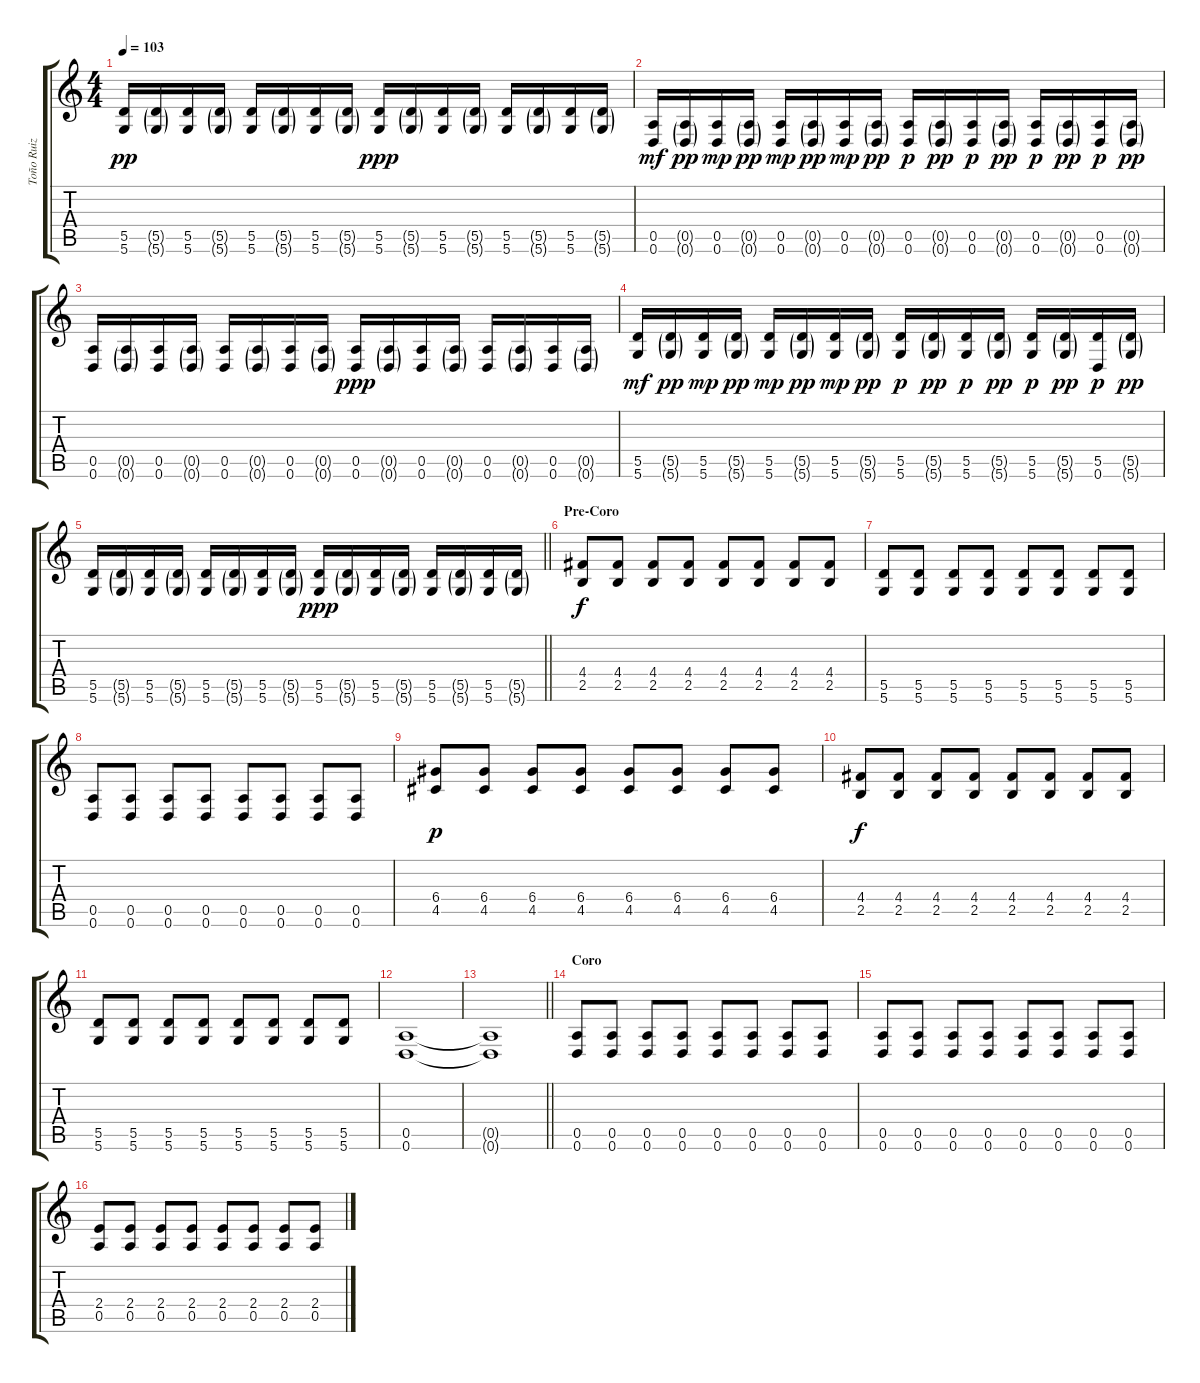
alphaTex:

\track ("Toño Ruiz" "Toño Ruiz") {instrument overdrivenguitar}
\staff {score tabs}
\tuning (E4 B3 G3 D3 A2 D2) {hide}
\ts (4 4)
\tempo 103
\clef g2
\ks c
(5.5 5.6).16{dy pp} (5.5{g} 5.6{g}).16 (5.5 5.6).16 (5.5{g} 5.6{g}).16 (5.5 5.6).16 (5.5{g} 5.6{g}).16 (5.5 5.6).16 (5.5{g} 5.6{g}).16 (5.5 5.6).16{dy ppp} (5.5{g} 5.6{g}).16 (5.5 5.6).16 (5.5{g} 5.6{g}).16 (5.5 5.6).16 (5.5{g} 5.6{g}).16 (5.5 5.6).16 (5.5{g} 5.6{g}).16 |
(0.5 0.6).16{dy mf} (0.5{g} 0.6{g}).16{dy pp} (0.5 0.6).16{dy mp} (0.5{g} 0.6{g}).16{dy pp} (0.5 0.6).16{dy mp} (0.5{g} 0.6{g}).16{dy pp} (0.5 0.6).16{dy mp} (0.5{g} 0.6{g}).16{dy pp} (0.5 0.6).16{dy p} (0.5{g} 0.6{g}).16{dy pp} (0.5 0.6).16{dy p} (0.5{g} 0.6{g}).16{dy pp} (0.5 0.6).16{dy p} (0.5{g} 0.6{g}).16{dy pp} (0.5 0.6).16{dy p} (0.5{g} 0.6{g}).16{dy pp} |
(0.5 0.6).16 (0.5{g} 0.6{g}).16 (0.5 0.6).16 (0.5{g} 0.6{g}).16 (0.5 0.6).16 (0.5{g} 0.6{g}).16 (0.5 0.6).16 (0.5{g} 0.6{g}).16 (0.5 0.6).16{dy ppp} (0.5{g} 0.6{g}).16 (0.5 0.6).16 (0.5{g} 0.6{g}).16 (0.5 0.6).16 (0.5{g} 0.6{g}).16 (0.5 0.6).16 (0.5{g} 0.6{g}).16 |
(5.5 5.6).16{dy mf} (5.5{g} 5.6{g}).16{dy pp} (5.5 5.6).16{dy mp} (5.5{g} 5.6{g}).16{dy pp} (5.5 5.6).16{dy mp} (5.5{g} 5.6{g}).16{dy pp} (5.5 5.6).16{dy mp} (5.5{g} 5.6{g}).16{dy pp} (5.5 5.6).16{dy p} (5.5{g} 5.6{g}).16{dy pp} (5.5 5.6).16{dy p} (5.5{g} 5.6{g}).16{dy pp} (5.5 5.6).16{dy p} (5.5{g} 5.6{g}).16{dy pp} (5.5 0.6).16{dy p} (5.5{g} 5.6{g}).16{dy pp} |
\barLineRight lightlight
(5.5 5.6).16 (5.5{g} 5.6{g}).16 (5.5 5.6).16 (5.5{g} 5.6{g}).16 (5.5 5.6).16 (5.5{g} 5.6{g}).16 (5.5 5.6).16 (5.5{g} 5.6{g}).16 (5.5 5.6).16{dy ppp} (5.5{g} 5.6{g}).16 (5.5 5.6).16 (5.5{g} 5.6{g}).16 (5.5 5.6).16 (5.5{g} 5.6{g}).16 (5.5 5.6).16 (5.5{g} 5.6{g}).16 |
\section ("" "Pre-Coro")
(4.4 2.5).8{dy f} (4.4 2.5).8 (4.4 2.5).8 (4.4 2.5).8 (4.4 2.5).8 (4.4 2.5).8 (4.4 2.5).8 (4.4 2.5).8 |
(5.5 5.6).8 (5.5 5.6).8 (5.5 5.6).8 (5.5 5.6).8 (5.5 5.6).8 (5.5 5.6).8 (5.5 5.6).8 (5.5 5.6).8 |
(0.5 0.6).8 (0.5 0.6).8 (0.5 0.6).8 (0.5 0.6).8 (0.5 0.6).8 (0.5 0.6).8 (0.5 0.6).8 (0.5 0.6).8 |
(6.4 4.5).8{dy p} (6.4 4.5).8 (6.4 4.5).8 (6.4 4.5).8 (6.4 4.5).8 (6.4 4.5).8 (6.4 4.5).8 (6.4 4.5).8 |
(4.4 2.5).8{dy f} (4.4 2.5).8 (4.4 2.5).8 (4.4 2.5).8 (4.4 2.5).8 (4.4 2.5).8 (4.4 2.5).8 (4.4 2.5).8 |
(5.5 5.6).8 (5.5 5.6).8 (5.5 5.6).8 (5.5 5.6).8 (5.5 5.6).8 (5.5 5.6).8 (5.5 5.6).8 (5.5 5.6).8 |
(0.5 0.6).1 |
\barLineRight lightlight
(0.5{t} 0.6{t}).1 |
\section ("" "Coro")
(0.5 0.6).8 (0.5 0.6).8 (0.5 0.6).8 (0.5 0.6).8 (0.5 0.6).8 (0.5 0.6).8 (0.5 0.6).8 (0.5 0.6).8 |
(0.5 0.6).8 (0.5 0.6).8 (0.5 0.6).8 (0.5 0.6).8 (0.5 0.6).8 (0.5 0.6).8 (0.5 0.6).8 (0.5 0.6).8 |
(2.4 0.5).8 (2.4 0.5).8 (2.4 0.5).8 (2.4 0.5).8 (2.4 0.5).8 (2.4 0.5).8 (2.4 0.5).8 (2.4 0.5).8
